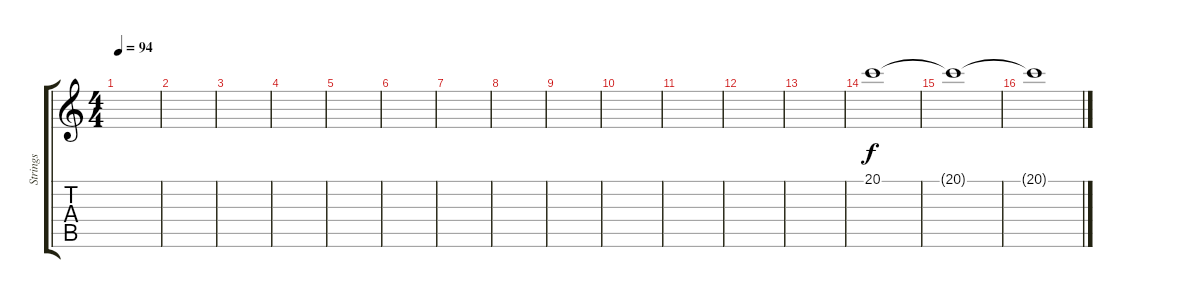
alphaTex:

\track ("Strings" "Strings") {instrument synthstrings2}
\staff {score tabs}
\tuning (E4 B3 G3 D3 A2 E2) {hide}
\ts (4 4)
\tempo 94
\clef g2
\ks c
|
|
|
|
|
|
|
|
|
|
|
|
|
20.1.1{volume 4} |
20.1{t}.1 |
20.1{t}.1
